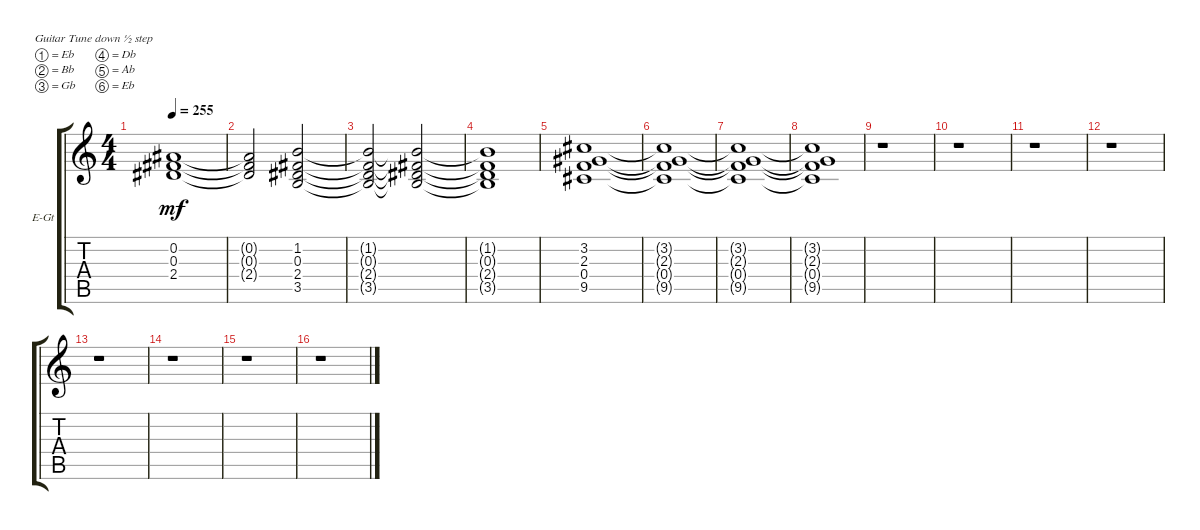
\bracketExtendMode groupsimilarinstruments
\firstSystemTrackNameOrientation horizontal
\otherSystemsTrackNameOrientation horizontal
\track ("Keyboard" "E-Gt") {instrument electricguitarclean}
\staff {score tabs}
\tuning (Eb4 Bb3 Gb3 Db3 Ab2 Eb2)
\ts (4 4)
\tempo 255
\clef g2
\ks c
(2.4 0.3 0.2).1{dy mf} |
(2.4{t} 0.3{t} 0.2{t}).2 (3.5 2.4 0.3 1.2).2 |
(3.5{t} 2.4{t} 0.3{t} 1.2{t}).2 (3.5{t} 2.4{t} 0.3{t} 1.2{t}).2 |
(3.5{t} 2.4{t} 0.3{t} 1.2{t}).1 |
(0.4 9.5 2.3 3.2).1 |
(0.4{t} 9.5{t} 2.3{t} 3.2{t}).1 |
(0.4{t} 9.5{t} 2.3{t} 3.2{t}).1 |
(0.4{t} 9.5{t} 2.3{t} 3.2{t}).1 |
r.1 |
r.1 |
r.1 |
r.1 |
r.1 |
r.1 |
r.1 |
r.1
